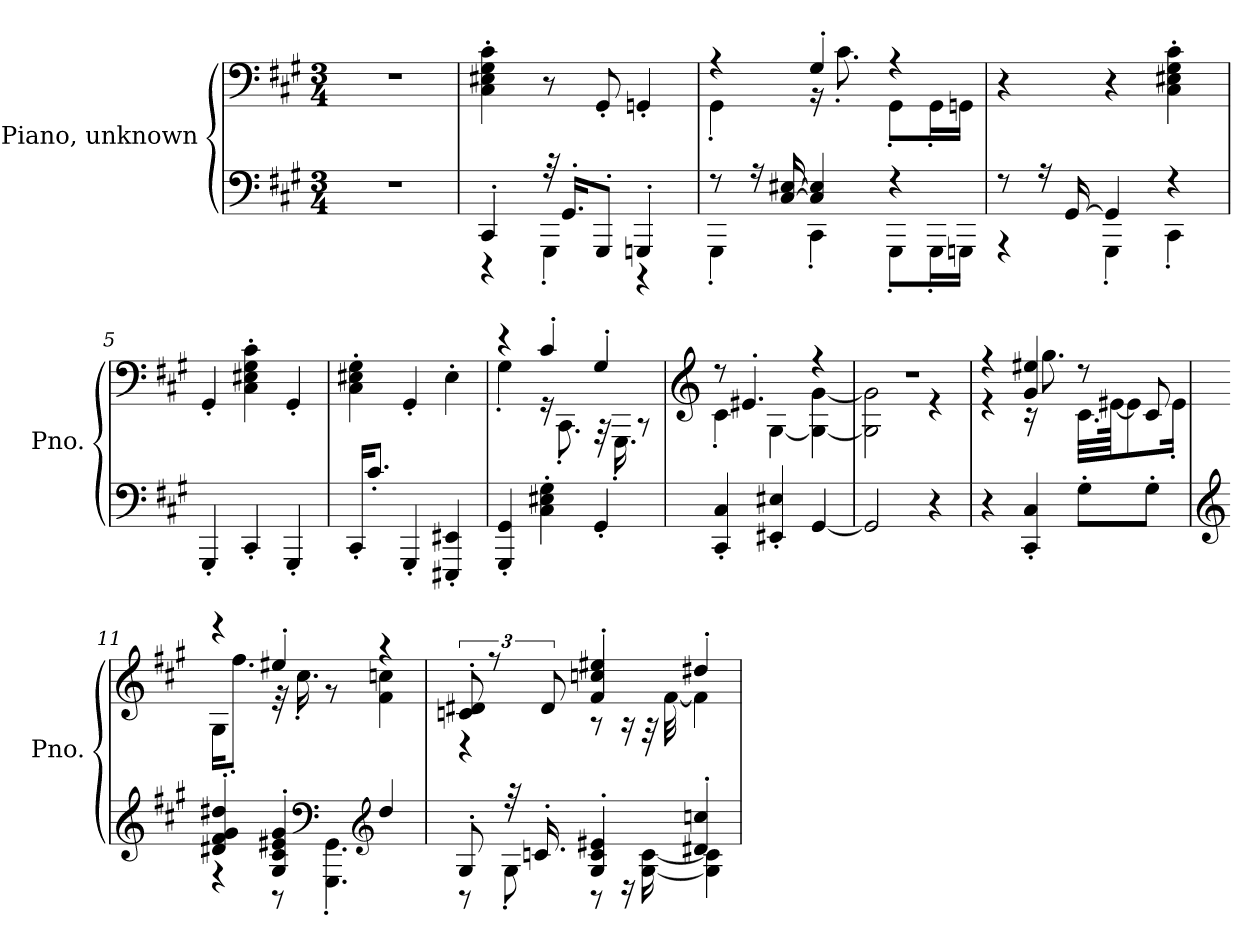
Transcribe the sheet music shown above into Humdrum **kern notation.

**kern	**kern
*part1	*part1
*staff2	*staff1
*I"Piano, unknown	*
*I'Pno.	*
*clefF4	*clefF4
*k[f#c#g#]	*k[f#c#g#]
*M3/4	*M3/4
*MM184	*MM184
=1	=1
2.r	2.r
=2	=2
*^	*
4CC#'/	4r	4C#\' 4E#X\' 4G#\' 4c#\'
32r	4GGG#'\	8r
16.GG#'/KL	.	.
8GGG#'/J	.	8GG#'/
4GGGn'/	4r	4GGn'/
=3	=3	=3
*	*	*^
8r	4GGG#'\	4r	4GG#'\
16r	.	.	.
[16C#/ [16E#X/	.	.	.
4C#/] 4E#/]	4CC#'\	4G#'/	16r
.	.	.	8.c#'\
4r	8GGG#'\L	4r	8GG#'\L
.	16GGG#'\L	.	16GG#'\L
.	16GGGn\JJ	.	16GGn\JJ
*	*	*v	*v
=4	=4	=4
8r	4r	4r
16r	.	.
[16GG#/	.	.
4GG#/]	4GGG#'\	4r
4r	4CC#'\	4C#\' 4E#X\' 4G#\' 4c#\'
*v	*v	*
=5	=5
4GGG#'/	4GG#'/
4CC#'/	4C#\' 4E#X\' 4G#\' 4c#\'
4GGG#'/	4GG#'/
=6	=6
16CC#'/KL	4C#\' 4E#X\' 4G#\'
8.c#'/J	.
4GGG#'/	4GG#'/
4EEE#X/' 4EE#X/'	4E#'\
!!LO:LB:g=z
=7	=7
*	*^
4GGG#/' 4GG#/'	4r	4G#'\
4C#\' 4E#X\' 4G#\'	4c#'/	16r
.	.	8.CC#'\
4GG#'/	4G#'/	32r
.	.	16.GGG#'\
.	.	8r
=8	=8	=8
*	*clefG2	*
4CC#/' 4C#/'	8r	4c#'\
.	4.e#X'/	.
4EE#X/' 4E#X/'	.	[4G#\
[4GG#/	4r	4G#\_ [4g#\
=9	=9	=9
2GG#/]	2.r	2G#\] 2g#\]
4r	.	4r
=10	=10	=10
4r	4r	4r
4CC#/' 4C#/'	4g#/ 4ee#X/	16r
.	.	8.gg#\
8G#'\L	8r	32.c#\LLL
.	.	[64e#X\JJK
.	.	8e#\]
8G#'\J	8c#/	.
.	.	16e#'\Jk
!!LO:LB:g=z	!!
=11	=11	=11
*clefG2	*	*
*^	*	*
4d#X/' 4f#/' 4g#/' 4dd#X/'	4r	4r	16G#\KL
.	.	.	8.ff#'\J
4G#/' 4c#/' 4e#X/' 4g#/'	8r	4ee#X'/	32r
.	.	.	16.cc#'\
*clefF4	*	*	*
.	4.GGG#\' 4.GG#\'	.	8r
*clefG2	*	*	*
4dd#/	.	4r	4f#\ 4ccn\
=12	=12	=12	=12
8G#'/	8r	12cn/' 12d#X/'	4r
.	.	12r	.
32r	8G#'\	.	.
16.cn'/	.	.	.
.	.	12d#/	.
4G#/' 4c/' 4e#X/'	8r	4f#/' 4ccn/' 4ee#X/'	8r
.	16r	.	16r
.	[16G#\ [16c\	.	32r
.	.	.	[32f#\
4d#X/' 4ccn/'	4G#\] 4c\]	4dd#X'/	4f#\]
*v	*v	*	*
*	*v	*v
=	=
*-	*-
